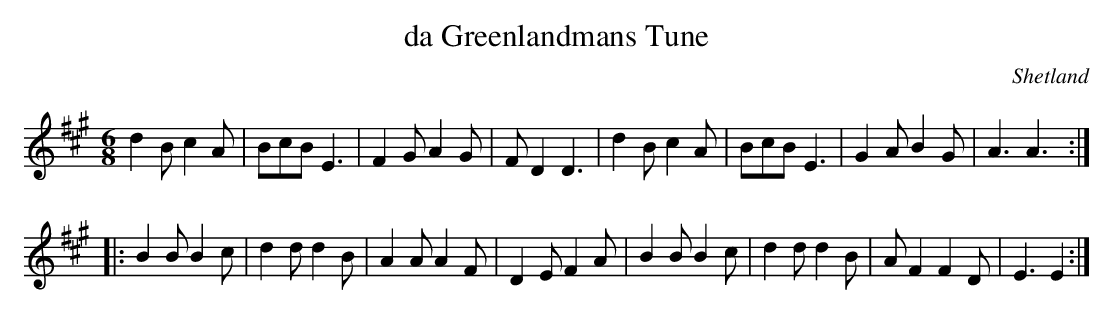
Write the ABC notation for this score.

X:1
T:da Greenlandmans Tune
O:Shetland
M:6/8
K:A
d2B c2A|BcB E3|F2G A2G|FD2 D3|\
d2B c2A|BcB E3|G2A B2G|A3 A3:|
K:EMix
|:B2B B2c|d2d d2B|A2A A2F|D2E F2A|\
B2B B2c|d2d d2B|AF2 F2D|E3 E2:|
